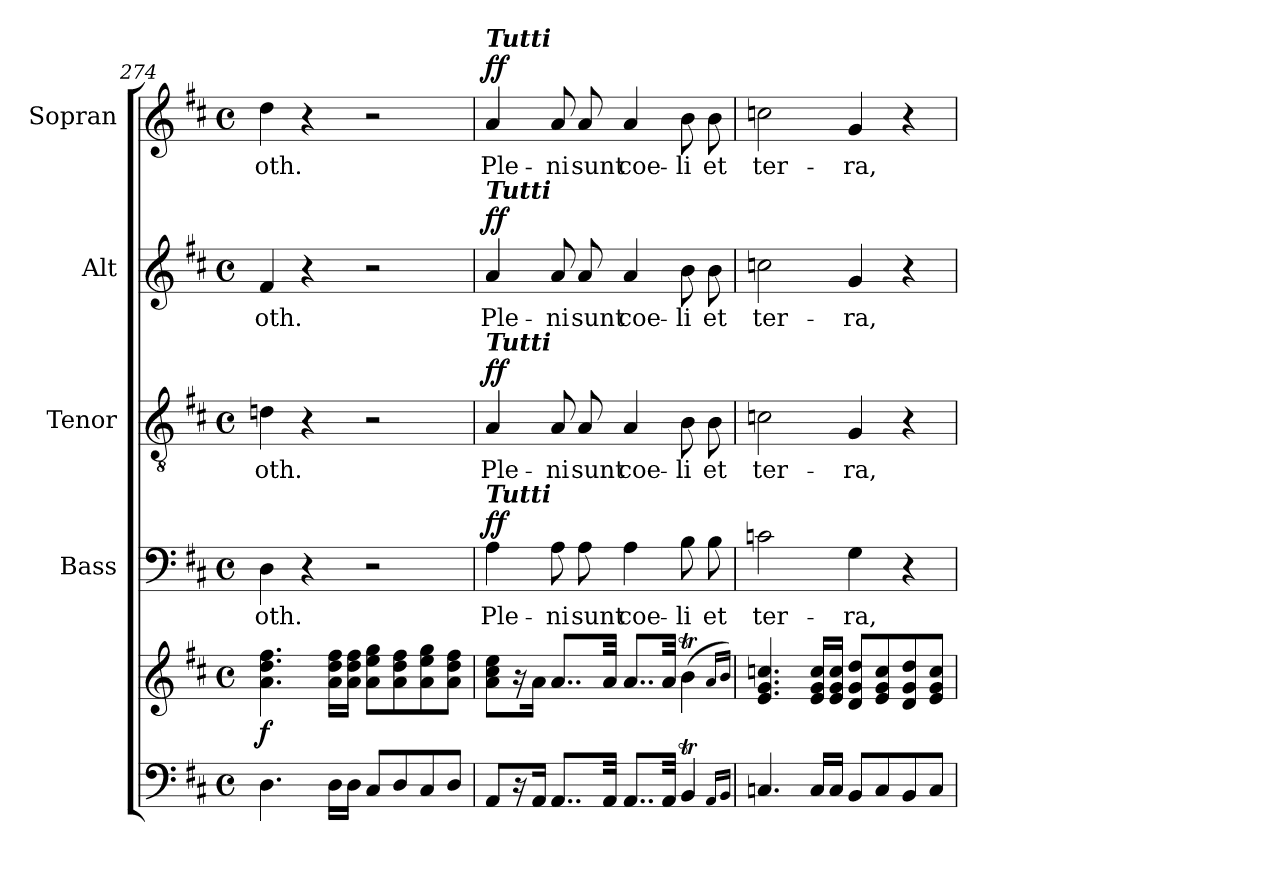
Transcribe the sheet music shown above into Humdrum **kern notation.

**kern	**kern	**dynam	**kern	**text	**dynam	**kern	**text	**dynam	**kern	**text	**dynam	**kern	**text	**dynam
*part5	*part5	*part5	*part4	*part4	*part4	*part3	*part3	*part3	*part2	*part2	*part2	*part1	*part1	*part1
*staff6	*staff5	*staff5/6	*staff4	*staff4	*staff4	*staff3	*staff3	*staff3	*staff2	*staff2	*staff2	*staff1	*staff1	*staff1
*	*	*	*I"Bass	*	*	*I"Tenor	*	*	*I"Alt	*	*	*I"Sopran	*	*
*	*	*	*I'B.	*	*	*I'T.	*	*	*I'A.	*	*	*I'S.	*	*
!!LO:LB:g=z
*clefF4	*clefG2	*	*clefF4	*	*	*clefGv2	*	*	*clefG2	*	*	*clefG2	*	*
*k[f#c#]	*k[f#c#]	*	*k[f#c#]	*	*	*k[f#c#]	*	*	*k[f#c#]	*	*	*k[f#c#]	*	*
*D:	*D:	*	*D:	*	*	*D:	*	*	*D:	*	*	*D:	*	*
*M4/4	*M4/4	*	*M4/4	*	*	*M4/4	*	*	*M4/4	*	*	*M4/4	*	*
*met(c)	*met(c)	*	*met(c)	*	*	*met(c)	*	*	*met(c)	*	*	*met(c)	*	*
=274	=274	=274	=274	=274	=274	=274	=274	=274	=274	=274	=274	=274	=274	=274
!	!	!LO:DY:b	!	!LO:LY:b	!	!	!LO:LY:b	!	!	!LO:LY:b	!	!	!LO:LY:b	!
4.D\	4.a\ 4.dd\ 4.ff#\	f	4D\	-oth.	.	4dn\	-oth.	.	4f#/	-oth.	.	4dd\	-oth.	.
.	.	.	4r	.	.	4r	.	.	4r	.	.	4r	.	.
16D\LL	16a\ 16dd\ 16ff#\LL	.	.	.	.	.	.	.	.	.	.	.	.	.
16D\JJ	16a\ 16dd\ 16ff#\JJ	.	.	.	.	.	.	.	.	.	.	.	.	.
8C#/L	8a\ 8ee\ 8gg\L	.	2r	.	.	2r	.	.	2r	.	.	2r	.	.
8D/	8a\ 8dd\ 8ff#\	.	.	.	.	.	.	.	.	.	.	.	.	.
8C#/	8a\ 8ee\ 8gg\	.	.	.	.	.	.	.	.	.	.	.	.	.
8D/J	8a\ 8dd\ 8ff#\J	.	.	.	.	.	.	.	.	.	.	.	.	.
=275	=275	=275	=275	=275	=275	=275	=275	=275	=275	=275	=275	=275	=275	=275
!	!	!	!	!	!	!	!	!	!	!	!	!LO:TX:a:Bi:t=Tutti	!	!
!	!	!	!	!	!	!	!	!	!LO:TX:a:Bi:t=Tutti	!	!	!	!	!
!	!	!	!	!	!	!LO:TX:a:Bi:t=Tutti	!	!	!	!	!	!	!	!
!	!	!	!LO:TX:a:Bi:t=Tutti	!	!	!	!	!	!	!	!	!	!	!
!	!	!	!	!LO:LY:b	!LO:DY:a	!	!LO:LY:b	!LO:DY:a	!	!LO:LY:b	!LO:DY:a	!	!LO:LY:b	!LO:DY:a
8AA/L	8a\ 8cc#\ 8ee\L	.	4A\	Ple-	ff	4A/	Ple-	ff	4a/	Ple-	ff	4a/	Ple-	ff
16r	16r	.	.	.	.	.	.	.	.	.	.	.	.	.
16AA/Jk	16a\Jk	.	.	.	.	.	.	.	.	.	.	.	.	.
!	!	!	!	!LO:LY:b	!	!	!LO:LY:b	!	!	!LO:LY:b	!	!	!LO:LY:b	!
8..AA/L	8..a/L	.	8A\	-ni	.	8A/	-ni	.	8a/	-ni	.	8a/	-ni	.
!	!	!	!	!LO:LY:b	!	!	!LO:LY:b	!	!	!LO:LY:b	!	!	!LO:LY:b	!
.	.	.	8A\	sunt	.	8A/	sunt	.	8a/	sunt	.	8a/	sunt	.
32AA/Jkk	32a/Jkk	.	.	.	.	.	.	.	.	.	.	.	.	.
!	!	!	!	!LO:LY:b	!	!	!LO:LY:b	!	!	!LO:LY:b	!	!	!LO:LY:b	!
8..AA/L	8..a/L	.	4A\	coe-	.	4A/	coe-	.	4a/	coe-	.	4a/	coe-	.
32AA/Jkk	32a/Jkk	.	.	.	.	.	.	.	.	.	.	.	.	.
!	!	!	!	!LO:LY:b	!	!	!LO:LY:b	!	!	!LO:LY:b	!	!	!LO:LY:b	!
4BBT/	(>4bT\	.	8B\	-li	.	8B\	-li	.	8b\	-li	.	8b\	-li	.
!	!	!	!	!LO:LY:b	!	!	!LO:LY:b	!	!	!LO:LY:b	!	!	!LO:LY:b	!
.	.	.	8B\	et	.	8B\	et	.	8b\	et	.	8b\	et	.
16qAA/LL	16qa/LL	.	.	.	.	.	.	.	.	.	.	.	.	.
16qBB/JJ	16qb/JJ)	.	.	.	.	.	.	.	.	.	.	.	.	.
=276	=276	=276	=276	=276	=276	=276	=276	=276	=276	=276	=276	=276	=276	=276
!	!	!	!	!LO:LY:b	!	!	!LO:LY:b	!	!	!LO:LY:b	!	!	!LO:LY:b	!
4.Cn/	4.e/ 4.g/ 4.ccn/	.	2cn\	ter-	.	2cn\	ter-	.	2ccn\	ter-	.	2ccn\	ter-	.
16C/LL	16e/ 16g/ 16cc/LL	.	.	.	.	.	.	.	.	.	.	.	.	.
16C/JJ	16e/ 16g/ 16cc/JJ	.	.	.	.	.	.	.	.	.	.	.	.	.
!	!	!	!	!LO:LY:b	!	!	!LO:LY:b	!	!	!LO:LY:b	!	!	!LO:LY:b	!
8BB/L	8d/ 8g/ 8dd/L	.	4G\	-ra,	.	4G/	-ra,	.	4g/	-ra,	.	4g/	-ra,	.
8C/	8e/ 8g/ 8cc/	.	.	.	.	.	.	.	.	.	.	.	.	.
8BB/	8d/ 8g/ 8dd/	.	4r	.	.	4r	.	.	4r	.	.	4r	.	.
8C/J	8e/ 8g/ 8cc/J	.	.	.	.	.	.	.	.	.	.	.	.	.
=	=	=	=	=	=	=	=	=	=	=	=	=	=	=
*-	*-	*-	*-	*-	*-	*-	*-	*-	*-	*-	*-	*-	*-	*-
